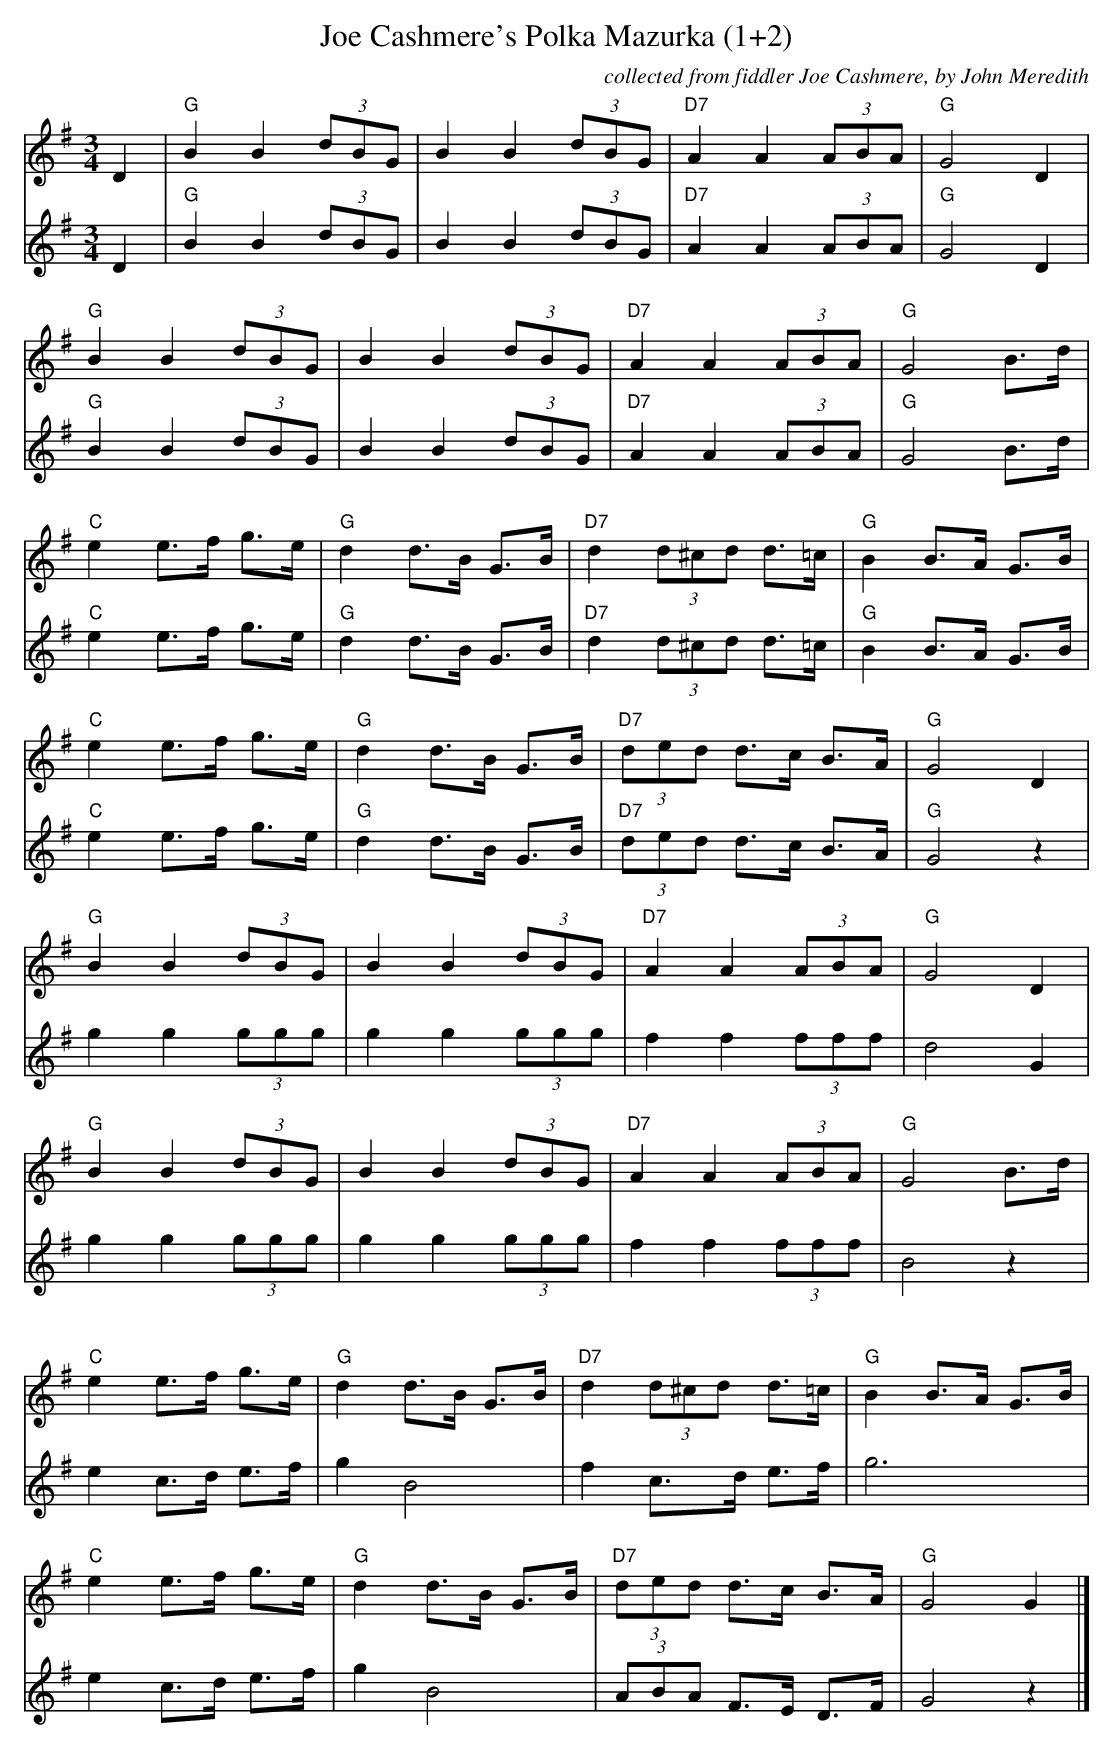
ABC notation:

X:1
T:Joe Cashmere's Polka Mazurka (1+2)
C:collected from fiddler Joe Cashmere, by John Meredith
M:3/4
L:1/8
K:G
V:1
D2|"G"B2B2(3dBG|B2B2(3dBG|"D7"A2A2(3ABA|"G"G4D2|
"G"B2B2(3dBG|B2B2(3dBG|"D7"A2A2(3ABA|"G"G4B>d|
"C"e2e>f g>e|"G"d2 d>B G>B|"D7"d2 (3d^cd d>=c|"G"B2B>A G>B|
"C"e2e>f g>e|"G"d2 d>B G>B|"D7"(3ded d>c B>A|"G"G4D2|
"G"B2B2(3dBG|B2B2(3dBG|"D7"A2A2(3ABA|"G"G4D2|
"G"B2B2(3dBG|B2B2(3dBG|"D7"A2A2(3ABA|"G"G4B>d|
"C"e2e>f g>e|"G"d2 d>B G>B|"D7"d2 (3d^cd d>=c|"G"B2B>A G>B|
"C"e2e>f g>e|"G"d2 d>B G>B|"D7"(3ded d>c B>A|"G"G4G2|]
V:2
D2|"G"B2B2(3dBG|B2B2(3dBG|"D7"A2A2(3ABA|"G"G4D2|
"G"B2B2(3dBG|B2B2(3dBG|"D7"A2A2(3ABA|"G"G4B>d|
"C"e2e>f g>e|"G"d2 d>B G>B|"D7"d2 (3d^cd d>=c|"G"B2B>A G>B|
"C"e2e>f g>e|"G"d2 d>B G>B|"D7"(3ded d>c B>A|"G"G4z2|
g2g2(3ggg|g2g2(3ggg|f2f2(3fff|d4G2|
g2g2(3ggg|g2g2(3ggg|f2f2(3fff|B4z2|
e2c>d e>f|g2B4|f2c>d e>f|g6|
e2c>d e>f|g2B4|(3ABA F>E D>F|G4z2|]
